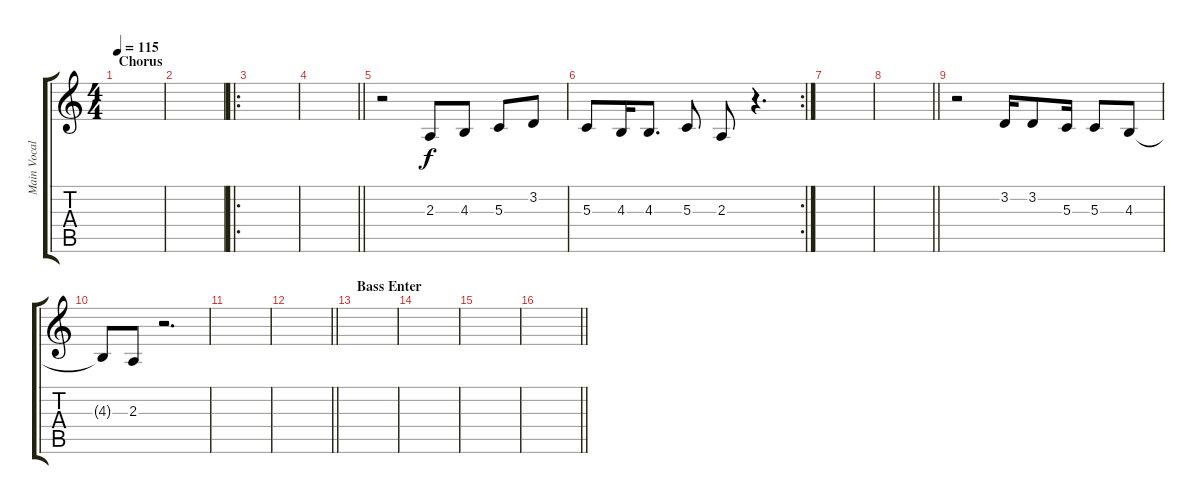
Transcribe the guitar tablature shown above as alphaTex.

\track ("Main Vocal(Vincent)/Clean Guitar II " "Main Vocal") {instrument altosax}
\staff {score tabs}
\tuning (E4 B3 G3 D3 A2 E2) {hide}
\ts (4 4)
\section ("" "Chorus")
\tempo 115
\clef g2
\ks c
|
|
\ro
|
\barLineRight lightlight
|
\section ("" "")
r.2 2.3.8 4.3.8 5.3.8 3.2.8 |
\rc 2
5.3.8 4.3.16 4.3.8{d} 5.3.8 2.3.8 r.4{d} |
|
\barLineRight lightlight
|
\section ("" "")
r.2 3.2.16 3.2.8 5.3.16 5.3.8 4.3.8 |
4.3{t}.8 2.3.8 r.2{d} |
|
\barLineRight lightlight
|
\section ("" "Bass Enter")
|
|
|
\barLineRight lightlight
